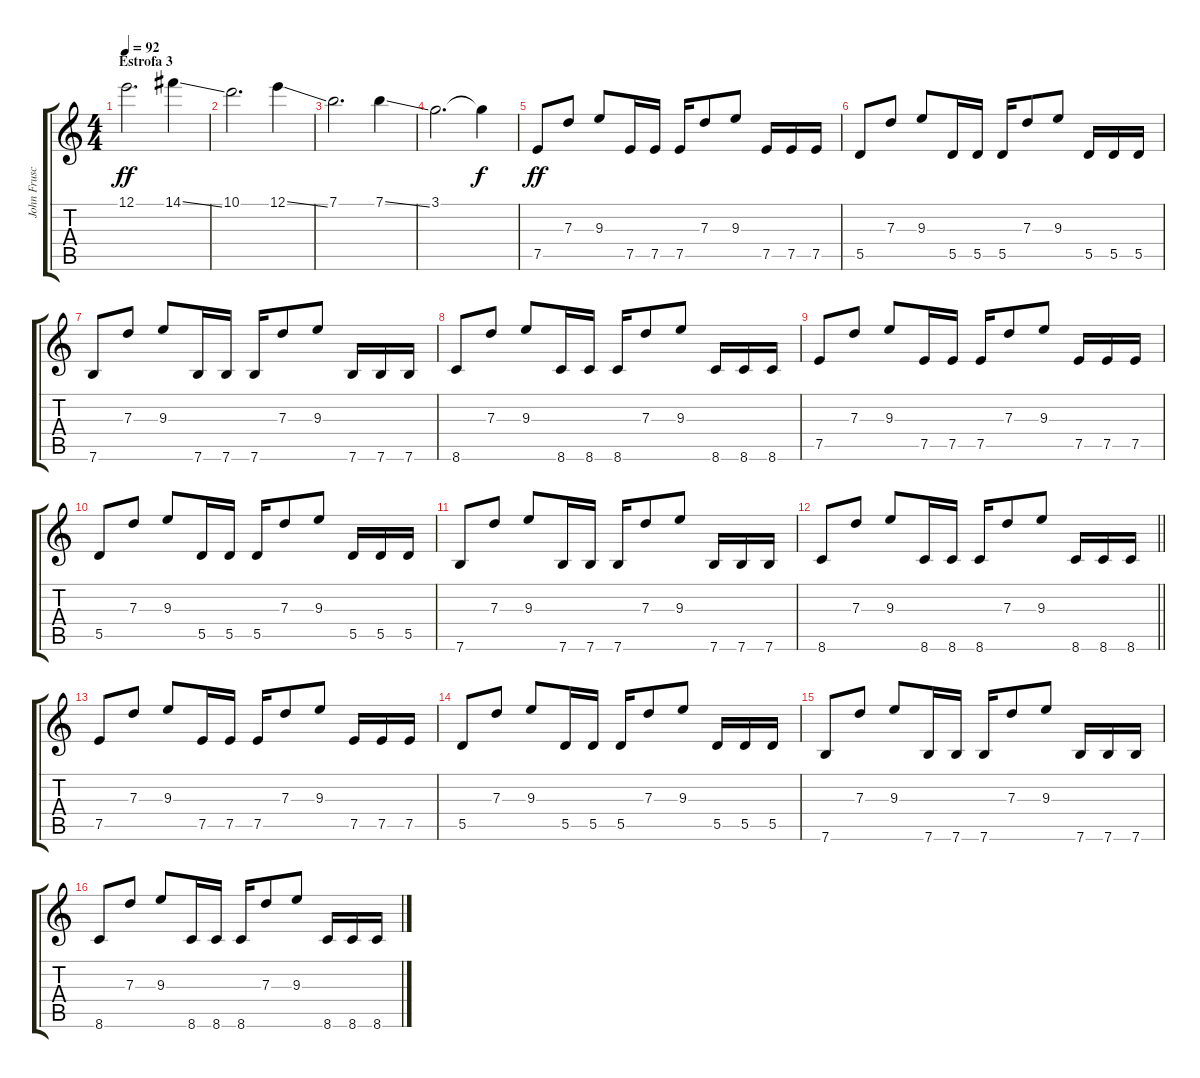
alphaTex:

\track ("John Frusciante" "John Frusc") {instrument overdrivenguitar}
\staff {score tabs}
\tuning (E4 B3 G3 D3 A2 E2) {hide}
\ts (4 4)
\section ("" "Estrofa 3")
\tempo 92
\clef g2
\ks c
12.1.2{d dy ff} 14.1{ss}.4 |
10.1.2{d} 12.1{ss}.4 |
7.1.2{d} 7.1{ss}.4 |
3.1.2{d} 3.1{t}.4{dy f} |
7.5.8{dy ff volume 12} 7.3.8 9.3.8 7.5.16 7.5.16 7.5.16 7.3.8 9.3.8 7.5.16 7.5.16 7.5.16 |
5.5.8 7.3.8 9.3.8 5.5.16 5.5.16 5.5.16 7.3.8 9.3.8 5.5.16 5.5.16 5.5.16 |
7.6.8 7.3.8 9.3.8 7.6.16 7.6.16 7.6.16 7.3.8 9.3.8 7.6.16 7.6.16 7.6.16 |
8.6.8 7.3.8 9.3.8 8.6.16 8.6.16 8.6.16 7.3.8 9.3.8 8.6.16 8.6.16 8.6.16 |
7.5.8 7.3.8 9.3.8 7.5.16 7.5.16 7.5.16 7.3.8 9.3.8 7.5.16 7.5.16 7.5.16 |
5.5.8 7.3.8 9.3.8 5.5.16 5.5.16 5.5.16 7.3.8 9.3.8 5.5.16 5.5.16 5.5.16 |
7.6.8 7.3.8 9.3.8 7.6.16 7.6.16 7.6.16 7.3.8 9.3.8 7.6.16 7.6.16 7.6.16 |
\barLineRight lightlight
8.6.8 7.3.8 9.3.8 8.6.16 8.6.16 8.6.16 7.3.8 9.3.8 8.6.16 8.6.16 8.6.16 |
7.5.8 7.3.8 9.3.8 7.5.16 7.5.16 7.5.16 7.3.8 9.3.8 7.5.16 7.5.16 7.5.16 |
5.5.8 7.3.8 9.3.8 5.5.16 5.5.16 5.5.16 7.3.8 9.3.8 5.5.16 5.5.16 5.5.16 |
7.6.8 7.3.8 9.3.8 7.6.16 7.6.16 7.6.16 7.3.8 9.3.8 7.6.16 7.6.16 7.6.16 |
8.6.8 7.3.8 9.3.8 8.6.16 8.6.16 8.6.16 7.3.8 9.3.8 8.6.16 8.6.16 8.6.16
